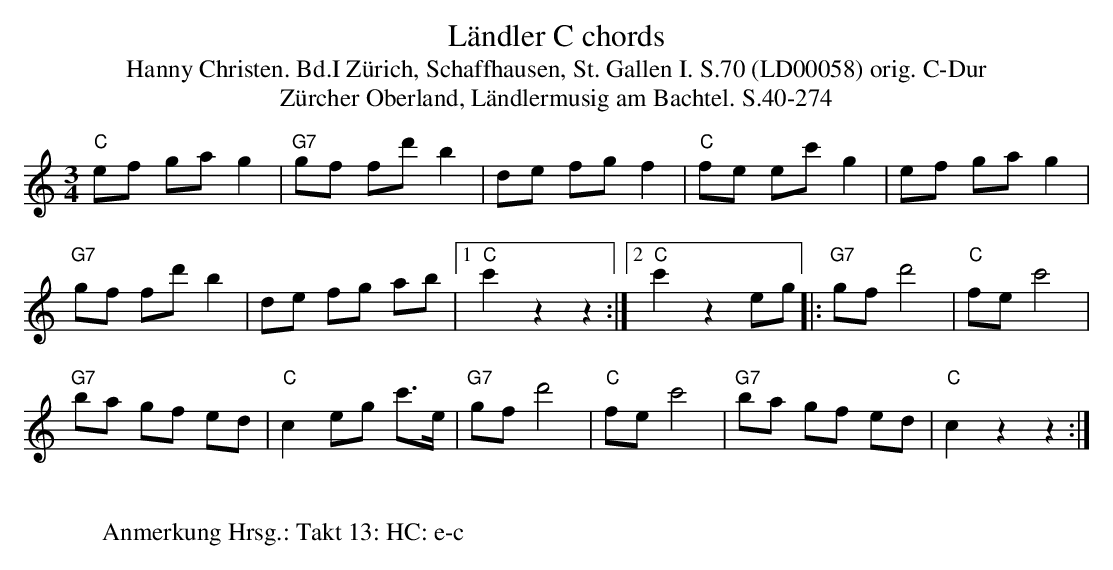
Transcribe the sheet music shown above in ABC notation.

X:1
T: L\"andler C chords
T:Hanny Christen. Bd.I Zürich, Schaffhausen, St. Gallen I. S.70 (LD00058) orig. C-Dur
T: Z\"urcher Oberland, L\"andlermusig am Bachtel. S.40-274
M:3/4
L:1/8
K:C %%MIDI gchordon
"C"ef gag2 | "G7"gf fd'b2 | de fgf2 | "C"fe ec'g2 | ef gag2 |
"G7"gf fd'b2 | de fg ab |1 "C"c'2z2z2 :|2 "C"c'2z2eg |: "G7"gfd'4 | "C"fec'4 |
"G7"ba gf ed | "C"c2eg c'>e | "G7"gfd'4 | "C"fe c'4 | "G7"ba gf ed | "C"c2z2z2 :|
W:
W: Anmerkung Hrsg.: Takt 13: HC: e-c
